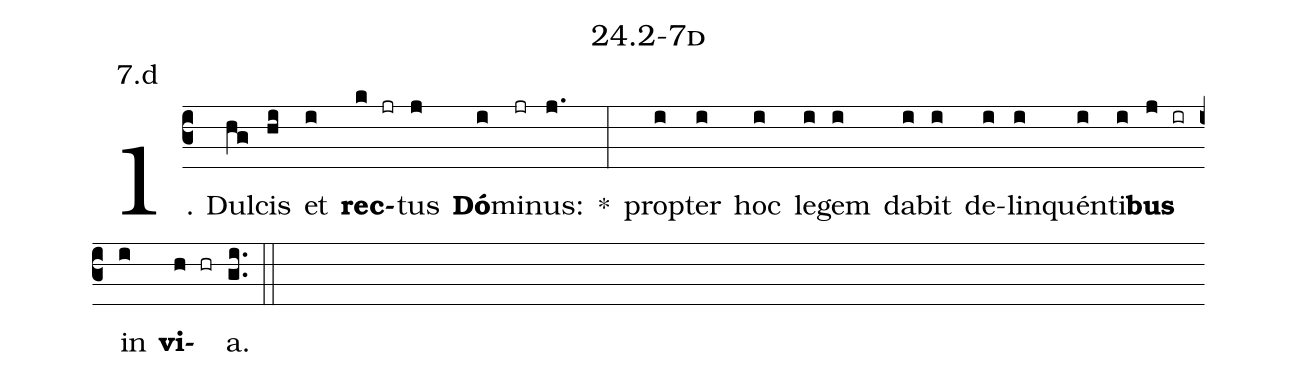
name: 24.2-7d;
annotation: 7.d;
%%
(c3)1. Dul(hg)cis(hi) et(i) <b>rec</b>(k jr)tus(j) <b>Dó</b>(i)mi(jr)nus:(j.) *(:) prop(i)ter(i) hoc(i) le(i)gem(i) da(i)bit(i) de(i)lin(i)quén(i)ti(i)<b>bus</b>(j ir) in(i) <b>vi</b>(h hr)a.(gi..) (::)


%E(i) u(i) o(j) u(i) a(h) e.(gi..) (::)
